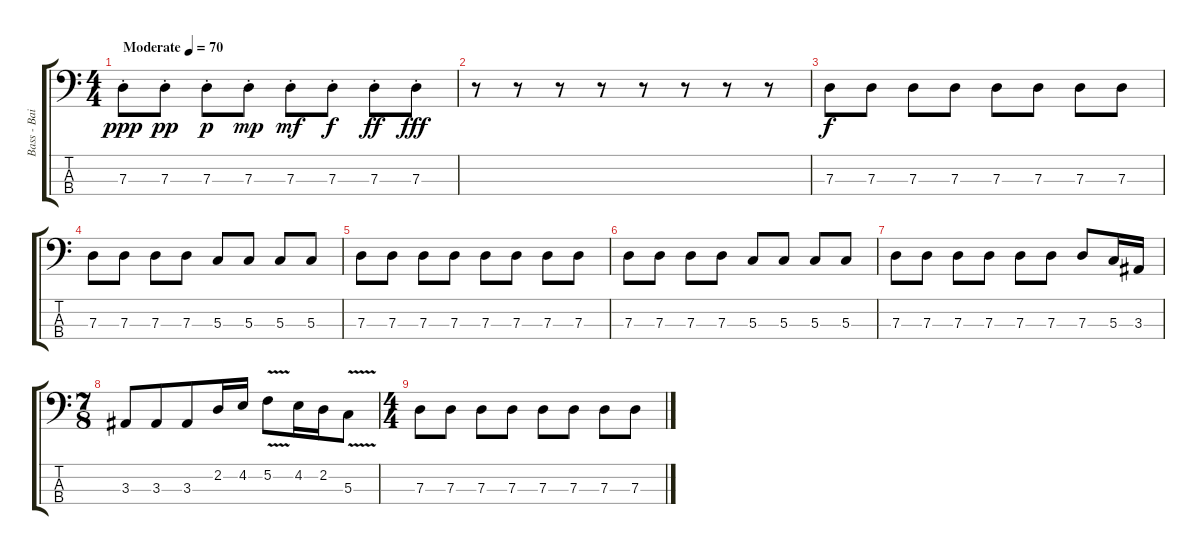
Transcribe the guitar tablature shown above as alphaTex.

\track ("Bass - Bain" "Bass - Bai") {instrument electricbassfinger}
\staff {score tabs}
\tuning (F2 C2 G1 D1) {hide}
\ts (4 4)
\tempo (70 "Moderate")
\clef f4
\ks c
7.3{st}.8{dy ppp instrument electricbassfinger} 7.3{st}.8{dy pp} 7.3{st}.8{dy p} 7.3{st}.8{dy mp} 7.3{st}.8{dy mf} 7.3{st}.8{dy f} 7.3{st}.8{dy ff} 7.3{st}.8{dy fff} |
r.8 r.8 r.8 r.8 r.8 r.8 r.8 r.8 |
7.3.8{dy f} 7.3.8 7.3.8 7.3.8 7.3.8 7.3.8 7.3.8 7.3.8 |
7.3.8 7.3.8 7.3.8 7.3.8 5.3.8 5.3.8 5.3.8 5.3.8 |
7.3.8 7.3.8 7.3.8 7.3.8 7.3.8 7.3.8 7.3.8 7.3.8 |
7.3.8 7.3.8 7.3.8 7.3.8 5.3.8 5.3.8 5.3.8 5.3.8 |
7.3.8 7.3.8 7.3.8 7.3.8 7.3.8 7.3.8 7.3.8 5.3.16 3.3.16 |
\ts (7 8)
3.3.8 3.3.8 3.3.8 2.2.16 4.2.16 5.2{v}.8 4.2.16 2.2.16 5.3{v}.8 |
\ts (4 4)
7.3.8 7.3.8 7.3.8 7.3.8 7.3.8 7.3.8 7.3.8 7.3.8
